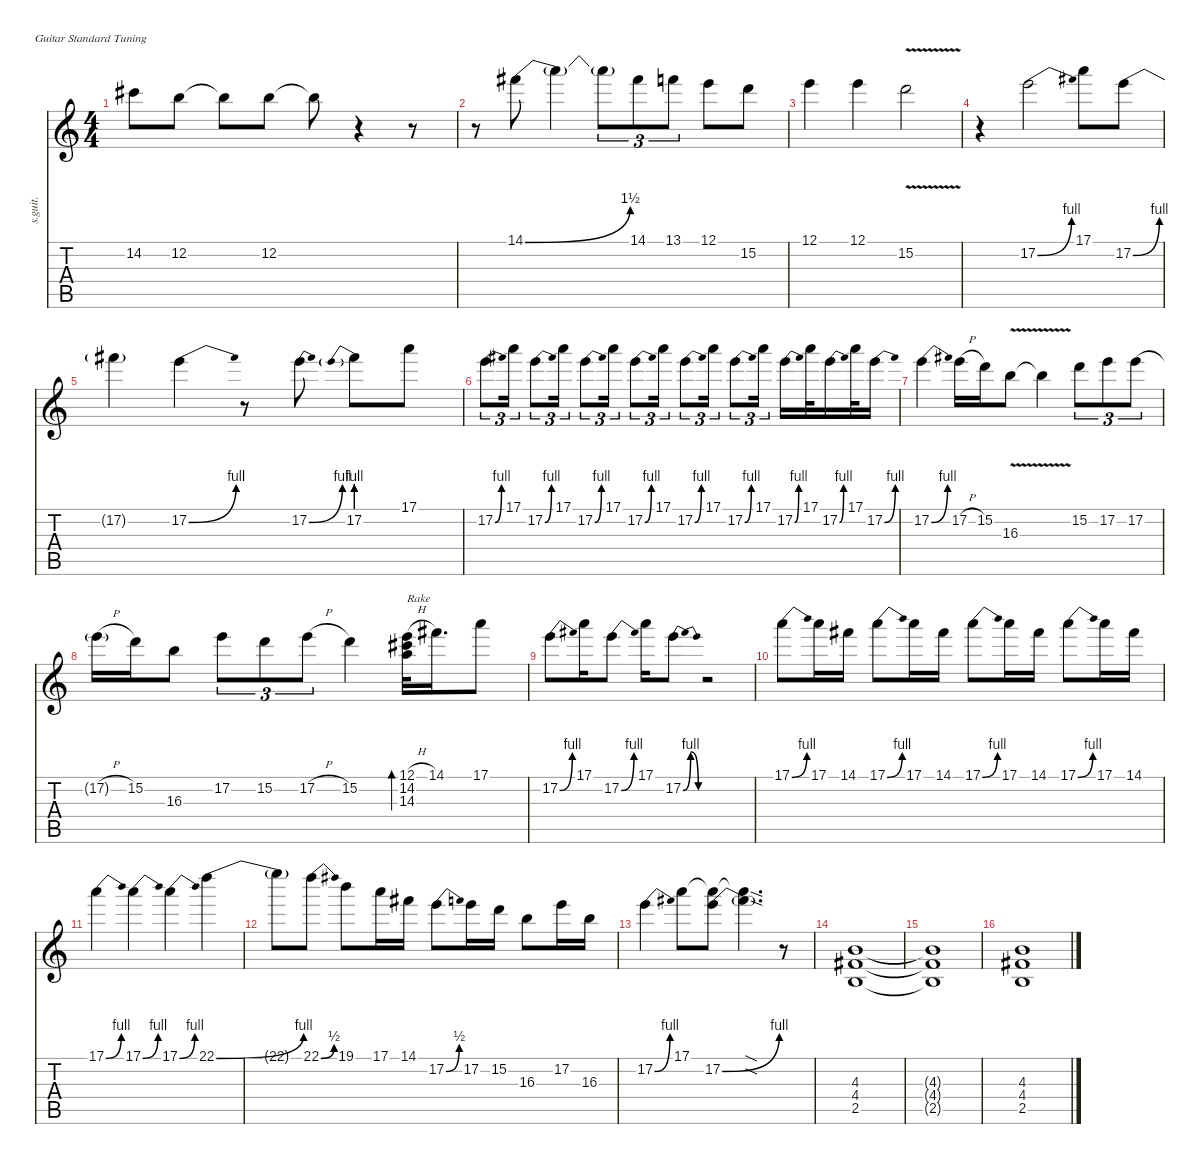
\defaultSystemsLayout 4
\hideDynamics
\bracketExtendMode nobrackets
\track ("Studio Guitar" "s.guit.") {instrument distortionguitar}
\staff {score tabs}
\tuning (E4 B3 G3 D3 A2 E2)
\ts (4 4)
\tempo (134 hide)
\clef g2
\ks c
14.2{t acc #}.8{lyrics (0 "") lyrics (1 "") lyrics (2 "") lyrics (3 "") lyrics (4 "") dy f} 12.2.8{lyrics (0 "") lyrics (1 "") lyrics (2 "") lyrics (3 "") lyrics (4 "")} 12.2{t}.8{lyrics (0 "") lyrics (1 "") lyrics (2 "") lyrics (3 "") lyrics (4 "")} 12.2.8{lyrics (0 "") lyrics (1 "") lyrics (2 "") lyrics (3 "") lyrics (4 "")} 12.2{t}.8{lyrics (0 "") lyrics (1 "") lyrics (2 "") lyrics (3 "") lyrics (4 "")} r.4 r.8 |
r.8 14.1{be (bend 0 0 60 6) acc #}.8{lyrics (0 "") lyrics (1 "") lyrics (2 "") lyrics (3 "") lyrics (4 "")} 14.1{t}.4{lyrics (0 "") lyrics (1 "") lyrics (2 "") lyrics (3 "") lyrics (4 "")} 14.1{t}.8{tu (3 2) lyrics (0 "") lyrics (1 "") lyrics (2 "") lyrics (3 "") lyrics (4 "")} 14.1{acc #}.8{tu (3 2) lyrics (0 "") lyrics (1 "") lyrics (2 "") lyrics (3 "") lyrics (4 "")} 13.1.8{tu (3 2) lyrics (0 "") lyrics (1 "") lyrics (2 "") lyrics (3 "") lyrics (4 "")} 12.1.8{lyrics (0 "") lyrics (1 "") lyrics (2 "") lyrics (3 "") lyrics (4 "")} 15.2.8{lyrics (0 "") lyrics (1 "") lyrics (2 "") lyrics (3 "") lyrics (4 "")} |
12.1.4{lyrics (0 "") lyrics (1 "") lyrics (2 "") lyrics (3 "") lyrics (4 "")} 12.1.4{lyrics (0 "") lyrics (1 "") lyrics (2 "") lyrics (3 "") lyrics (4 "")} 15.2{v}.2{lyrics (0 "") lyrics (1 "") lyrics (2 "") lyrics (3 "") lyrics (4 "")} |
r.4 17.2{be (bend 0 0 60 4)}.2{lyrics (0 "") lyrics (1 "") lyrics (2 "") lyrics (3 "") lyrics (4 "")} 17.1.8{lyrics (0 "") lyrics (1 "") lyrics (2 "") lyrics (3 "") lyrics (4 "")} 17.2{be (bend 0 0 60 4)}.8{lyrics (0 "") lyrics (1 "") lyrics (2 "") lyrics (3 "") lyrics (4 "")} |
17.2{t}.4{lyrics (0 "") lyrics (1 "") lyrics (2 "") lyrics (3 "") lyrics (4 "")} 17.2{be (bend 0 0 60 4)}.4{lyrics (0 "") lyrics (1 "") lyrics (2 "") lyrics (3 "") lyrics (4 "")} r.8 17.2{be (bend 0 0 60 4)}.8{lyrics (0 "") lyrics (1 "") lyrics (2 "") lyrics (3 "") lyrics (4 "")} 17.2{be (prebend 0 4 60 4)}.8{lyrics (0 "") lyrics (1 "") lyrics (2 "") lyrics (3 "") lyrics (4 "")} 17.1.8{lyrics (0 "") lyrics (1 "") lyrics (2 "") lyrics (3 "") lyrics (4 "")} |
17.2{be (bend 0 0 60 4)}.8{tu (3 2) lyrics (0 "") lyrics (1 "") lyrics (2 "") lyrics (3 "") lyrics (4 "")} 17.1.16{tu (3 2) lyrics (0 "") lyrics (1 "") lyrics (2 "") lyrics (3 "") lyrics (4 "")} 17.2{be (bend 0 0 60 4)}.8{tu (3 2) lyrics (0 "") lyrics (1 "") lyrics (2 "") lyrics (3 "") lyrics (4 "")} 17.1.16{tu (3 2) lyrics (0 "") lyrics (1 "") lyrics (2 "") lyrics (3 "") lyrics (4 "")} 17.2{be (bend 0 0 60 4)}.8{tu (3 2) lyrics (0 "") lyrics (1 "") lyrics (2 "") lyrics (3 "") lyrics (4 "")} 17.1.16{tu (3 2) lyrics (0 "") lyrics (1 "") lyrics (2 "") lyrics (3 "") lyrics (4 "")} 17.2{be (bend 0 0 60 4)}.8{tu (3 2) lyrics (0 "") lyrics (1 "") lyrics (2 "") lyrics (3 "") lyrics (4 "")} 17.1.16{tu (3 2) lyrics (0 "") lyrics (1 "") lyrics (2 "") lyrics (3 "") lyrics (4 "")} 17.2{be (bend 0 0 60 4)}.8{tu (3 2) lyrics (0 "") lyrics (1 "") lyrics (2 "") lyrics (3 "") lyrics (4 "")} 17.1.16{tu (3 2) lyrics (0 "") lyrics (1 "") lyrics (2 "") lyrics (3 "") lyrics (4 "")} 17.2{be (bend 0 0 60 4)}.8{tu (3 2) lyrics (0 "") lyrics (1 "") lyrics (2 "") lyrics (3 "") lyrics (4 "")} 17.1.16{tu (3 2) lyrics (0 "") lyrics (1 "") lyrics (2 "") lyrics (3 "") lyrics (4 "")} 17.2{be (bend 0 0 60 4)}.16{lyrics (0 "") lyrics (1 "") lyrics (2 "") lyrics (3 "") lyrics (4 "")} 17.1.32{lyrics (0 "") lyrics (1 "") lyrics (2 "") lyrics (3 "") lyrics (4 "")} 17.2{be (bend 0 0 60 4)}.16{lyrics (0 "") lyrics (1 "") lyrics (2 "") lyrics (3 "") lyrics (4 "")} 17.1.32{lyrics (0 "") lyrics (1 "") lyrics (2 "") lyrics (3 "") lyrics (4 "")} 17.2{be (bend 0 0 60 4)}.16{lyrics (0 "") lyrics (1 "") lyrics (2 "") lyrics (3 "") lyrics (4 "")} |
17.2{be (bend 0 0 60 4)}.4{lyrics (0 "") lyrics (1 "") lyrics (2 "") lyrics (3 "") lyrics (4 "")} 17.2{h}.16{lyrics (0 "") lyrics (1 "") lyrics (2 "") lyrics (3 "") lyrics (4 "")} 15.2.16{lyrics (0 "") lyrics (1 "") lyrics (2 "") lyrics (3 "") lyrics (4 "")} 16.3{v}.8{lyrics (0 "") lyrics (1 "") lyrics (2 "") lyrics (3 "") lyrics (4 "")} 16.3{t}.4{lyrics (0 "") lyrics (1 "") lyrics (2 "") lyrics (3 "") lyrics (4 "")} 15.2.8{tu (3 2) lyrics (0 "") lyrics (1 "") lyrics (2 "") lyrics (3 "") lyrics (4 "")} 17.2.8{tu (3 2) lyrics (0 "") lyrics (1 "") lyrics (2 "") lyrics (3 "") lyrics (4 "")} 17.2{be (hold 0 0 60 0)}.8{tu (3 2) lyrics (0 "") lyrics (1 "") lyrics (2 "") lyrics (3 "") lyrics (4 "")} |
17.2{h t}.16{lyrics (0 "") lyrics (1 "") lyrics (2 "") lyrics (3 "") lyrics (4 "")} 15.2.16{lyrics (0 "") lyrics (1 "") lyrics (2 "") lyrics (3 "") lyrics (4 "")} 16.3.8{lyrics (0 "") lyrics (1 "") lyrics (2 "") lyrics (3 "") lyrics (4 "")} 17.2.8{tu (3 2) lyrics (0 "") lyrics (1 "") lyrics (2 "") lyrics (3 "") lyrics (4 "")} 15.2.8{tu (3 2) lyrics (0 "") lyrics (1 "") lyrics (2 "") lyrics (3 "") lyrics (4 "")} 17.2{h}.8{tu (3 2) lyrics (0 "") lyrics (1 "") lyrics (2 "") lyrics (3 "") lyrics (4 "")} 15.2.4{lyrics (0 "") lyrics (1 "") lyrics (2 "") lyrics (3 "") lyrics (4 "")} (12.1{h} 14.2{acc #} 14.3).32{bd 30 txt "Rake" lyrics (0 "") lyrics (1 "") lyrics (2 "") lyrics (3 "") lyrics (4 "")} 14.1{acc #}.16{d lyrics (0 "") lyrics (1 "") lyrics (2 "") lyrics (3 "") lyrics (4 "")} 17.1.8{lyrics (0 "") lyrics (1 "") lyrics (2 "") lyrics (3 "") lyrics (4 "")} |
17.2{be (bend 0 0 60 4)}.8{lyrics (0 "") lyrics (1 "") lyrics (2 "") lyrics (3 "") lyrics (4 "")} 17.1.16{lyrics (0 "") lyrics (1 "") lyrics (2 "") lyrics (3 "") lyrics (4 "")} 17.2{be (bend 0 0 60 4)}.8{lyrics (0 "") lyrics (1 "") lyrics (2 "") lyrics (3 "") lyrics (4 "")} 17.1.16{lyrics (0 "") lyrics (1 "") lyrics (2 "") lyrics (3 "") lyrics (4 "")} 17.2{be (bendrelease 0 0 30 4 30 4 60 0)}.8{lyrics (0 "") lyrics (1 "") lyrics (2 "") lyrics (3 "") lyrics (4 "")} r.2 |
17.1{be (bend 0 0 60 4)}.8{lyrics (0 "") lyrics (1 "") lyrics (2 "") lyrics (3 "") lyrics (4 "")} 17.1.16{lyrics (0 "") lyrics (1 "") lyrics (2 "") lyrics (3 "") lyrics (4 "")} 14.1{acc #}.16{lyrics (0 "") lyrics (1 "") lyrics (2 "") lyrics (3 "") lyrics (4 "")} 17.1{be (bend 0 0 60 4)}.8{lyrics (0 "") lyrics (1 "") lyrics (2 "") lyrics (3 "") lyrics (4 "")} 17.1.16{lyrics (0 "") lyrics (1 "") lyrics (2 "") lyrics (3 "") lyrics (4 "")} 14.1{acc #}.16{lyrics (0 "") lyrics (1 "") lyrics (2 "") lyrics (3 "") lyrics (4 "")} 17.1{be (bend 0 0 60 4)}.8{lyrics (0 "") lyrics (1 "") lyrics (2 "") lyrics (3 "") lyrics (4 "")} 17.1.16{lyrics (0 "") lyrics (1 "") lyrics (2 "") lyrics (3 "") lyrics (4 "")} 14.1{acc #}.16{lyrics (0 "") lyrics (1 "") lyrics (2 "") lyrics (3 "") lyrics (4 "")} 17.1{be (bend 0 0 60 4)}.8{lyrics (0 "") lyrics (1 "") lyrics (2 "") lyrics (3 "") lyrics (4 "")} 17.1.16{lyrics (0 "") lyrics (1 "") lyrics (2 "") lyrics (3 "") lyrics (4 "")} 14.1{acc #}.16{lyrics (0 "") lyrics (1 "") lyrics (2 "") lyrics (3 "") lyrics (4 "")} |
17.1{be (bend 0 0 60 4)}.4{lyrics (0 "") lyrics (1 "") lyrics (2 "") lyrics (3 "") lyrics (4 "")} 17.1{be (bend 0 0 60 4)}.4{lyrics (0 "") lyrics (1 "") lyrics (2 "") lyrics (3 "") lyrics (4 "")} 17.1{be (bend 0 0 60 4)}.4{lyrics (0 "") lyrics (1 "") lyrics (2 "") lyrics (3 "") lyrics (4 "")} 22.1{be (bend 0 0 60 4)}.4{lyrics (0 "") lyrics (1 "") lyrics (2 "") lyrics (3 "") lyrics (4 "")} |
22.1{t}.8{lyrics (0 "") lyrics (1 "") lyrics (2 "") lyrics (3 "") lyrics (4 "")} 22.1{be (bend 0 0 60 2)}.8{lyrics (0 "") lyrics (1 "") lyrics (2 "") lyrics (3 "") lyrics (4 "")} 19.1.8{lyrics (0 "") lyrics (1 "") lyrics (2 "") lyrics (3 "") lyrics (4 "")} 17.1.16{lyrics (0 "") lyrics (1 "") lyrics (2 "") lyrics (3 "") lyrics (4 "")} 14.1{acc #}.16{lyrics (0 "") lyrics (1 "") lyrics (2 "") lyrics (3 "") lyrics (4 "")} 17.2{be (bend 0 0 60 2)}.8{lyrics (0 "") lyrics (1 "") lyrics (2 "") lyrics (3 "") lyrics (4 "")} 17.2.16{lyrics (0 "") lyrics (1 "") lyrics (2 "") lyrics (3 "") lyrics (4 "")} 15.2.16{lyrics (0 "") lyrics (1 "") lyrics (2 "") lyrics (3 "") lyrics (4 "")} 16.3.8{lyrics (0 "") lyrics (1 "") lyrics (2 "") lyrics (3 "") lyrics (4 "")} 17.2.16{lyrics (0 "") lyrics (1 "") lyrics (2 "") lyrics (3 "") lyrics (4 "")} 16.3.16{lyrics (0 "") lyrics (1 "") lyrics (2 "") lyrics (3 "") lyrics (4 "")} |
17.2{be (bend 0 0 60 4)}.4{lyrics (0 "") lyrics (1 "") lyrics (2 "") lyrics (3 "") lyrics (4 "")} 17.1.8{lyrics (0 "") lyrics (1 "") lyrics (2 "") lyrics (3 "") lyrics (4 "")} (17.1{t} 17.2{be (bend 0 0 60 4)}).8{lyrics (0 "") lyrics (1 "") lyrics (2 "") lyrics (3 "") lyrics (4 "")} (17.1{sod t} 17.2{sod t}).4{d lyrics (0 "") lyrics (1 "") lyrics (2 "") lyrics (3 "") lyrics (4 "")} r.8 |
\tempo (126 hide)
(4.3 4.4{acc #} 2.5).1{lyrics (0 "") lyrics (1 "") lyrics (2 "") lyrics (3 "") lyrics (4 "")} |
\tempo (118 hide)
(4.3{t} 4.4{t acc #} 2.5{t}).1{lyrics (0 "") lyrics (1 "") lyrics (2 "") lyrics (3 "") lyrics (4 "")} |
\tempo (108 hide)
(4.3 4.4{acc #} 2.5).1{lyrics (0 "") lyrics (1 "") lyrics (2 "") lyrics (3 "") lyrics (4 "")}
